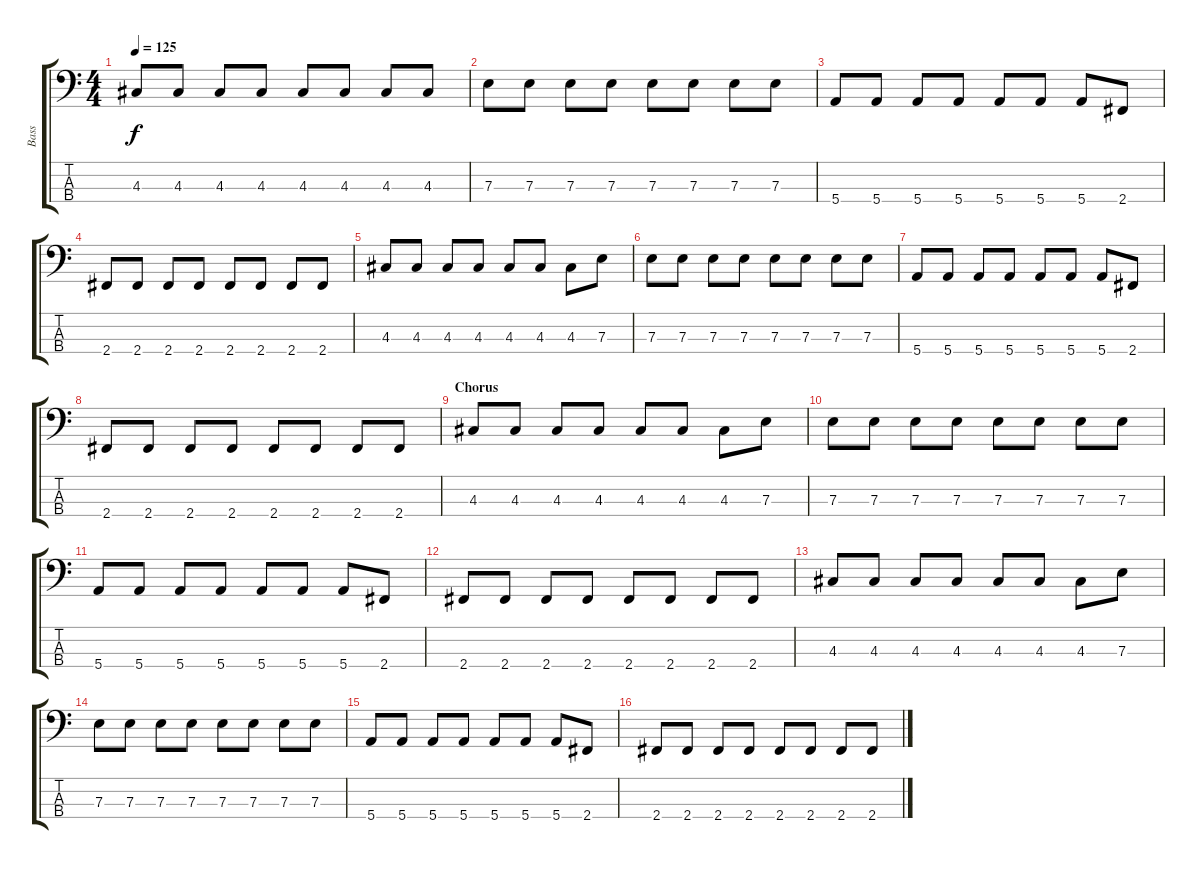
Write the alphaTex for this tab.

\track ("Bass" "Bass") {instrument electricbassfinger}
\staff {score tabs}
\tuning (G2 D2 A1 E1) {hide}
\ts (4 4)
\tempo 125
\clef f4
\ks c
4.3.8{dy f} 4.3.8 4.3.8 4.3.8 4.3.8 4.3.8 4.3.8 4.3.8 |
7.3.8 7.3.8 7.3.8 7.3.8 7.3.8 7.3.8 7.3.8 7.3.8 |
5.4.8 5.4.8 5.4.8 5.4.8 5.4.8 5.4.8 5.4.8 2.4.8 |
2.4.8 2.4.8 2.4.8 2.4.8 2.4.8 2.4.8 2.4.8 2.4.8 |
4.3.8 4.3.8 4.3.8 4.3.8 4.3.8 4.3.8 4.3.8 7.3.8 |
7.3.8 7.3.8 7.3.8 7.3.8 7.3.8 7.3.8 7.3.8 7.3.8 |
5.4.8 5.4.8 5.4.8 5.4.8 5.4.8 5.4.8 5.4.8 2.4.8 |
2.4.8 2.4.8 2.4.8 2.4.8 2.4.8 2.4.8 2.4.8 2.4.8 |
\section ("" "Chorus")
4.3.8 4.3.8 4.3.8 4.3.8 4.3.8 4.3.8 4.3.8 7.3.8 |
7.3.8 7.3.8 7.3.8 7.3.8 7.3.8 7.3.8 7.3.8 7.3.8 |
5.4.8 5.4.8 5.4.8 5.4.8 5.4.8 5.4.8 5.4.8 2.4.8 |
2.4.8 2.4.8 2.4.8 2.4.8 2.4.8 2.4.8 2.4.8 2.4.8 |
4.3.8 4.3.8 4.3.8 4.3.8 4.3.8 4.3.8 4.3.8 7.3.8 |
7.3.8 7.3.8 7.3.8 7.3.8 7.3.8 7.3.8 7.3.8 7.3.8 |
5.4.8 5.4.8 5.4.8 5.4.8 5.4.8 5.4.8 5.4.8 2.4.8 |
2.4.8 2.4.8 2.4.8 2.4.8 2.4.8 2.4.8 2.4.8 2.4.8
